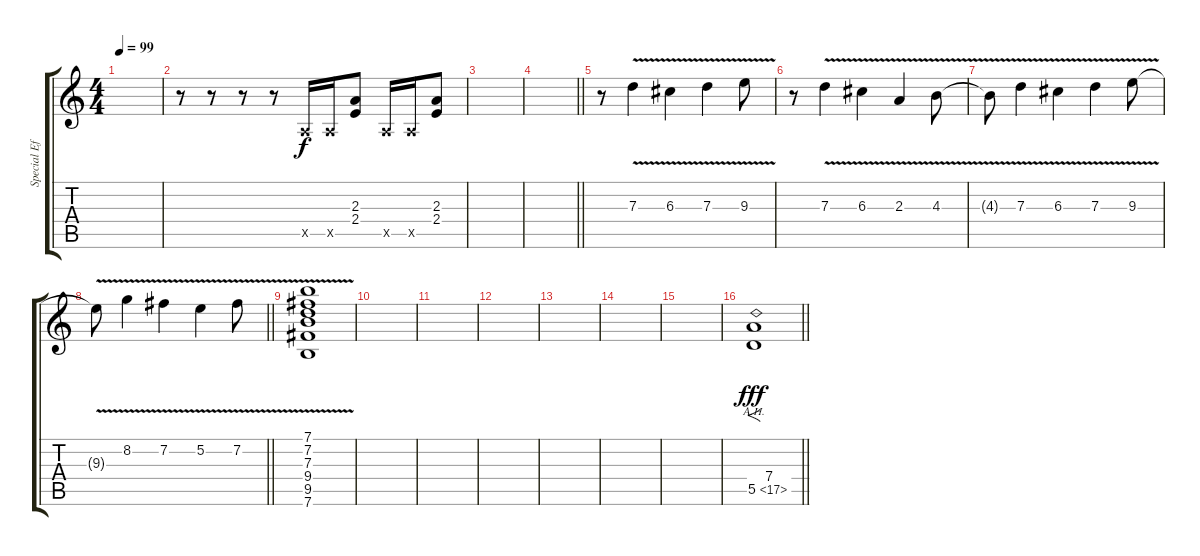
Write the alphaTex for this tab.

\track ("Special Effect" "Special Ef") {instrument acousticguitarsteel}
\staff {score tabs}
\tuning (E4 B3 G3 D3 A2 E2) {hide}
\ts (4 4)
\tempo 99
\clef g2
\ks c
|
r.8 r.8 r.8 r.8 0.5{x}.16 0.5{x}.16 (2.3 2.4).8 0.5{x}.16 0.5{x}.16 (2.3 2.4).8 |
|
\barLineRight lightlight
|
r.8 7.3{v}.4 6.3{v}.4 7.3{v}.4 9.3{v}.8 |
r.8 7.3{v}.4 6.3{v}.4 2.3{v}.4 4.3{v}.8 |
4.3{t}.8 7.3{v}.4 6.3{v}.4 7.3{v}.4 9.3{v}.8 |
\barLineRight lightlight
9.3{t}.8 8.2{v}.4 7.2{v}.4 5.2{v}.4 7.2{v}.8 |
(7.1{v} 7.2{v} 7.3{v} 9.4{v} 9.5{v} 7.6{v}).1 |
|
|
|
|
|
|
\barLineRight lightlight
(7.4 5.5{ah 12}).1{f dy fff instrument distortionguitar}
